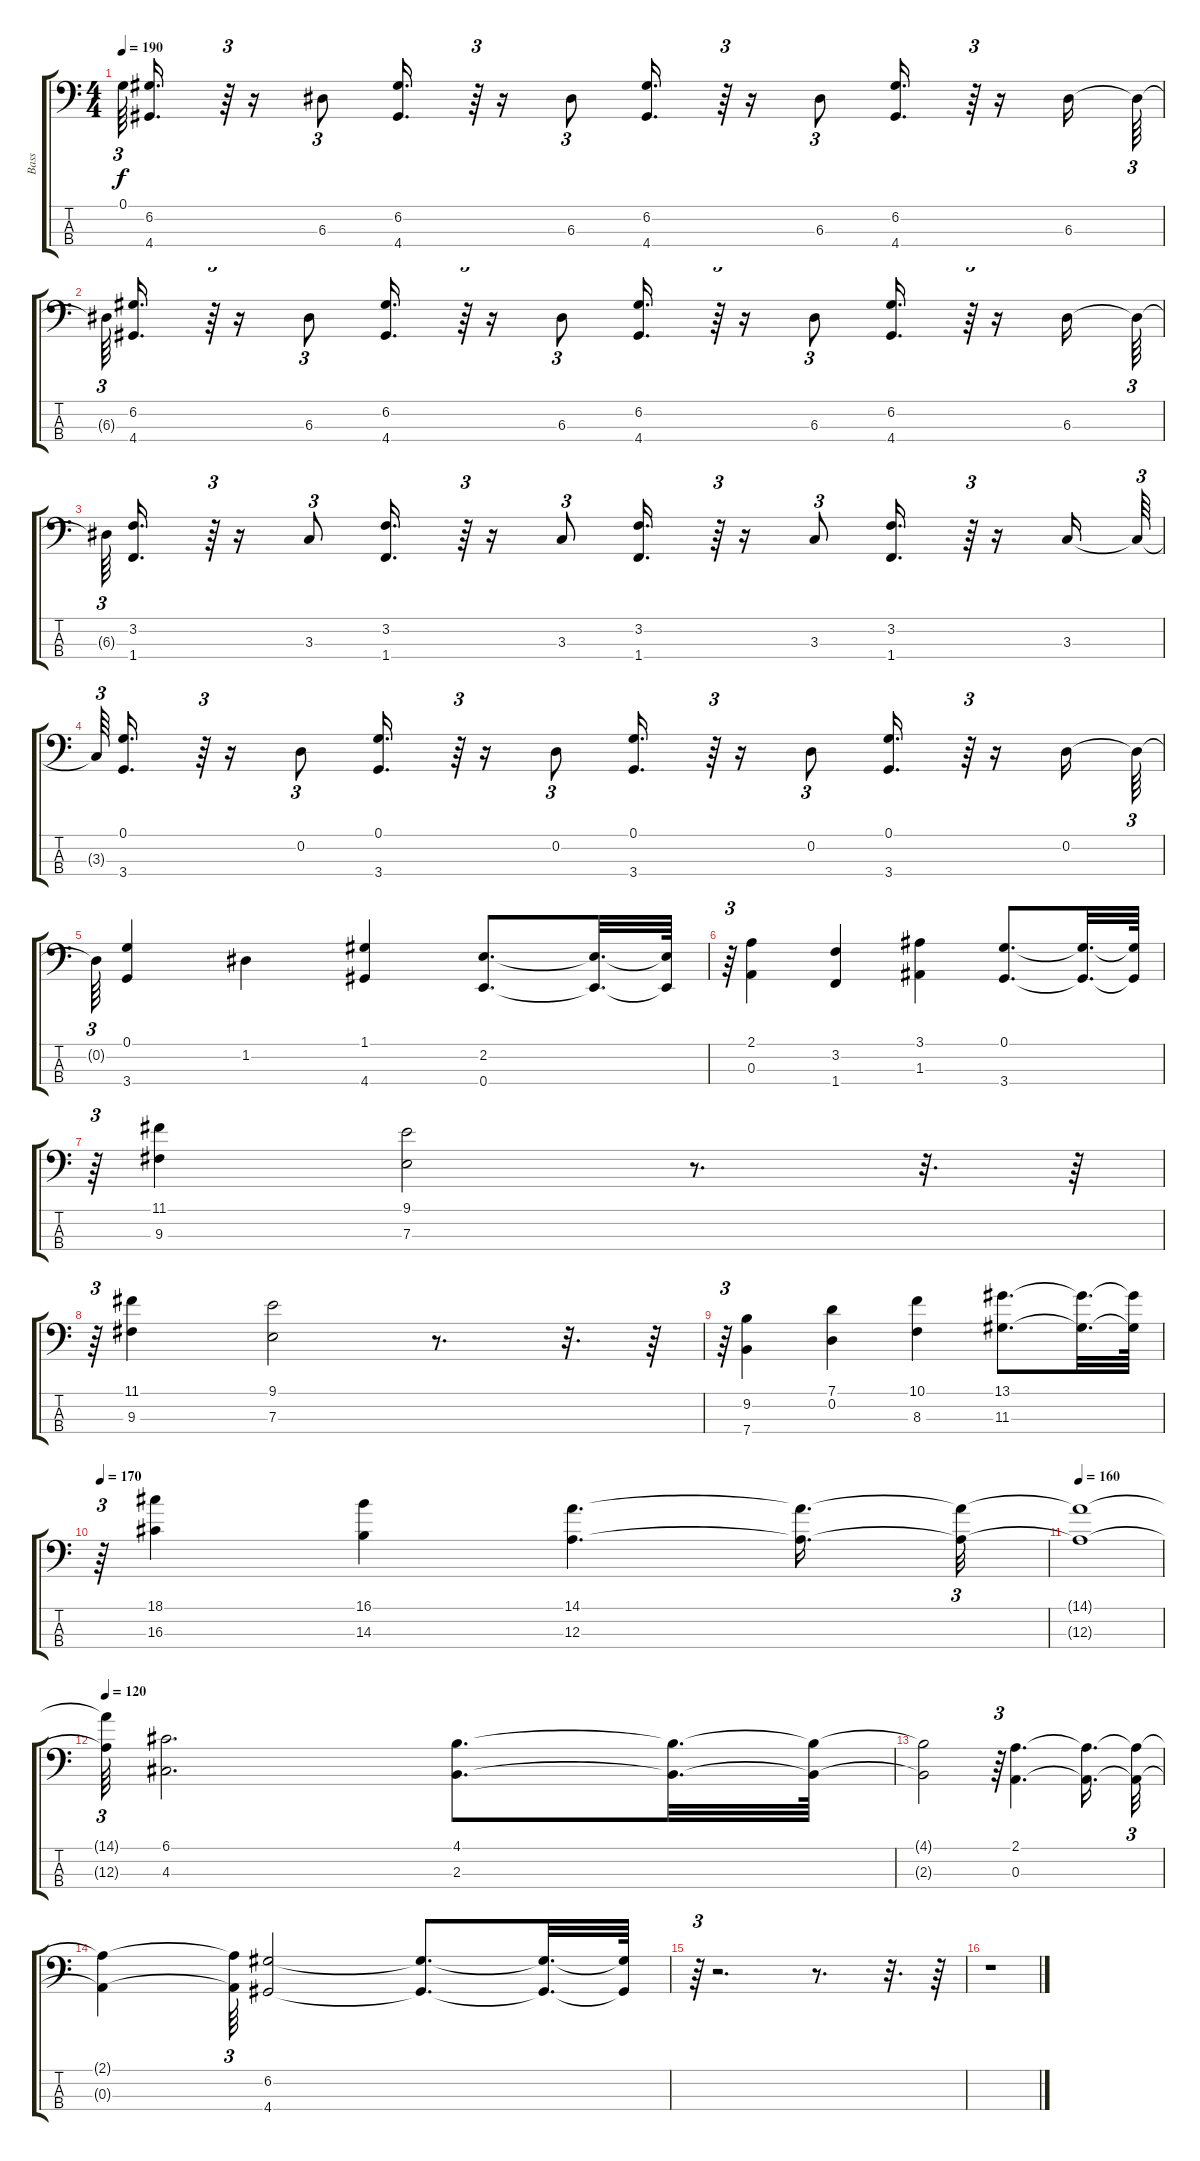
\track ("Bass" "Bass") {instrument slapbass2}
\staff {score tabs}
\tuning (G2 D2 A1 E1) {hide}
\ts (4 4)
\tempo 190
\clef f4
\ks c
0.1{t}.64{tu (3 2) dy f} (6.2 4.4).16{d} r.64{tu (3 2)} r.16 6.3.8{tu (3 2)} (6.2 4.4).16{d} r.64{tu (3 2)} r.16 6.3.8{tu (3 2)} (6.2 4.4).16{d} r.64{tu (3 2)} r.16 6.3.8{tu (3 2)} (6.2 4.4).16{d} r.64{tu (3 2)} r.16 6.3.16 6.3{t}.64{tu (3 2)} |
6.3{t}.64{tu (3 2)} (6.2 4.4).16{d} r.64{tu (3 2)} r.16 6.3.8{tu (3 2)} (6.2 4.4).16{d} r.64{tu (3 2)} r.16 6.3.8{tu (3 2)} (6.2 4.4).16{d} r.64{tu (3 2)} r.16 6.3.8{tu (3 2)} (6.2 4.4).16{d} r.64{tu (3 2)} r.16 6.3.16 6.3{t}.64{tu (3 2)} |
6.3{t}.64{tu (3 2)} (3.2 1.4).16{d} r.64{tu (3 2)} r.16 3.3.8{tu (3 2)} (3.2 1.4).16{d} r.64{tu (3 2)} r.16 3.3.8{tu (3 2)} (3.2 1.4).16{d} r.64{tu (3 2)} r.16 3.3.8{tu (3 2)} (3.2 1.4).16{d} r.64{tu (3 2)} r.16 3.3.16 3.3{t}.64{tu (3 2)} |
3.3{t}.64{tu (3 2)} (0.1 3.4).16{d} r.64{tu (3 2)} r.16 0.2.8{tu (3 2)} (0.1 3.4).16{d} r.64{tu (3 2)} r.16 0.2.8{tu (3 2)} (0.1 3.4).16{d} r.64{tu (3 2)} r.16 0.2.8{tu (3 2)} (0.1 3.4).16{d} r.64{tu (3 2)} r.16 0.2.16 0.2{t}.64{tu (3 2)} |
0.2{t}.64{tu (3 2)} (0.1 3.4).4 1.2.4 (1.1 4.4).4 (2.2 0.4).8{d} (2.2{t} 0.4{t}).32{d} (2.2{t} 0.4{t}).64 |
r.64{tu (3 2)} (2.1 0.3).4 (3.2 1.4).4 (3.1 1.3).4 (0.1 3.4).8{d} (0.1{t} 3.4{t}).32{d} (0.1{t} 3.4{t}).64 |
r.64{tu (3 2)} (11.1 9.3).4 (9.1 7.3).2 r.8{d} r.32{d} r.64 |
r.64{tu (3 2)} (11.1 9.3).4 (9.1 7.3).2 r.8{d} r.32{d} r.64 |
r.64{tu (3 2)} (9.2 7.4).4 (7.1 0.2).4 (10.1 8.3).4 (13.1 11.3).8{d} (13.1{t} 11.3{t}).32{d} (13.1{t} 11.3{t}).64 |
\tempo 170
r.64{tu (3 2)} (18.1 16.3).4 (16.1 14.3).4 (14.1 12.3).4{d} (14.1{t} 12.3{t}).16{d} (14.1{t} 12.3{t}).32{tu (3 2)} |
\tempo 160
(14.1{t} 12.3{t}).1 |
\tempo 120
(14.1{t} 12.3{t}).64{tu (3 2)} (6.1 4.3).2{d} (4.1 2.3).8{d} (4.1{t} 2.3{t}).32{d} (4.1{t} 2.3{t}).64 |
(4.1{t} 2.3{t}).2 r.64{tu (3 2)} (2.1 0.3).4{d} (2.1{t} 0.3{t}).16{d} (2.1{t} 0.3{t}).32{tu (3 2)} |
(2.1{t} 0.3{t}).4 (2.1{t} 0.3{t}).64{tu (3 2)} (6.2 4.4).2 (6.2{t} 4.4{t}).8{d} (6.2{t} 4.4{t}).32{d} (6.2{t} 4.4{t}).64 |
r.64{tu (3 2)} r.2{d} r.8{d} r.32{d} r.64 |
r.1
